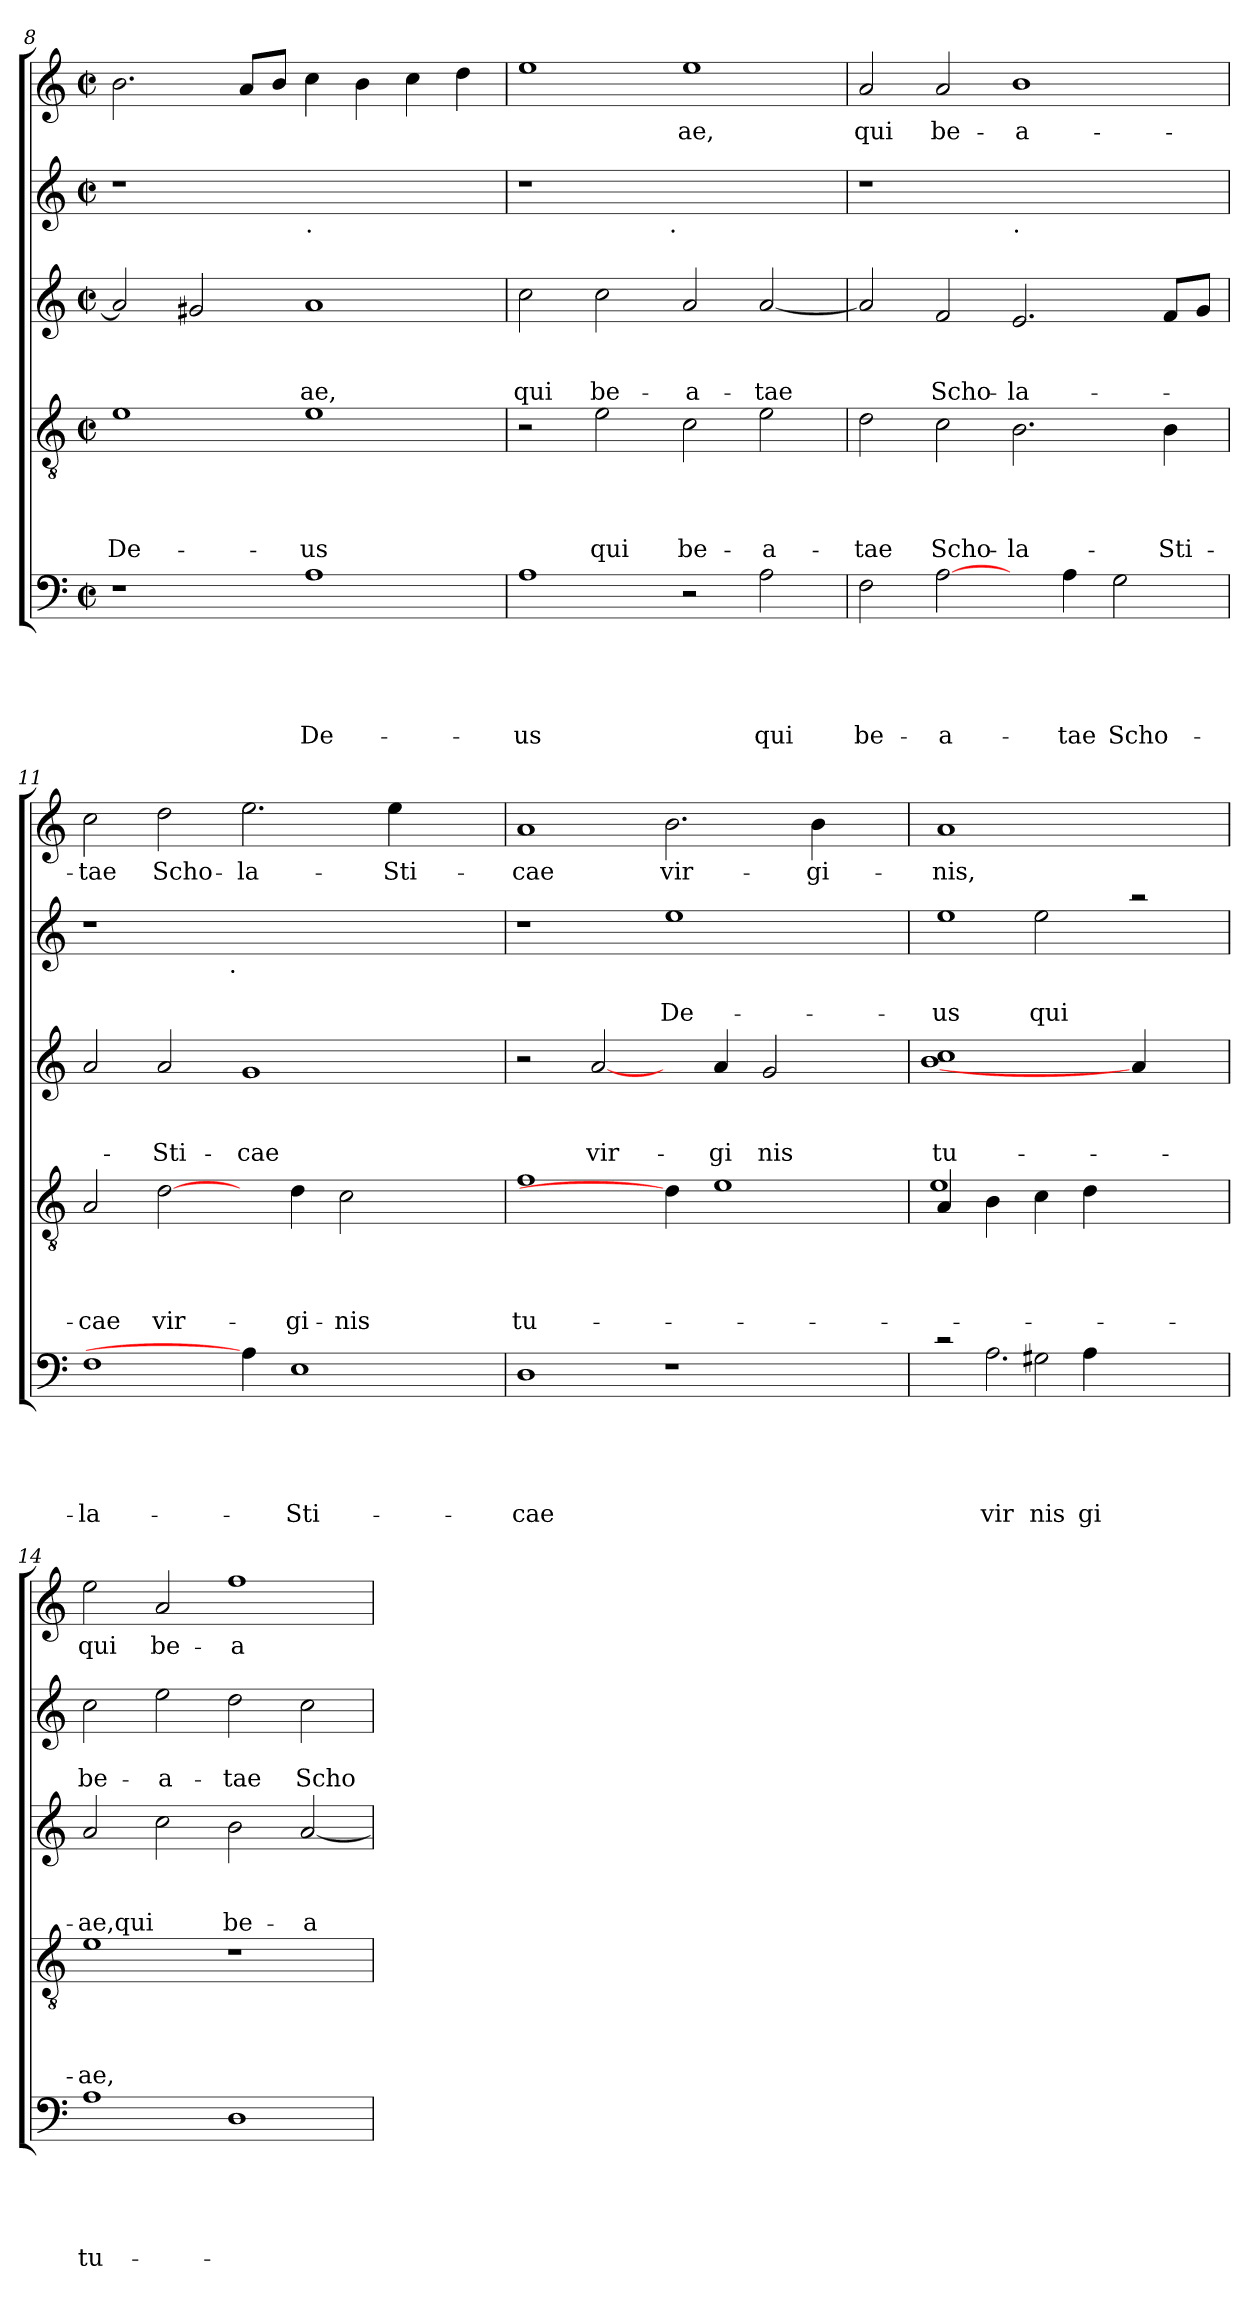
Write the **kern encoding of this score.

**kern	**text	**text	**text	**text	**text	**kern	**text	**text	**text	**text	**kern	**text	**text	**text	**kern	**text	**text	**kern	**text
*part5	*part5	*part5	*part5	*part5	*part5	*part4	*part4	*part4	*part4	*part4	*part3	*part3	*part3	*part3	*part2	*part2	*part2	*part1	*part1
*staff5	*staff5	*staff5	*staff5	*staff5	*staff5	*staff4	*staff4	*staff4	*staff4	*staff4	*staff3	*staff3	*staff3	*staff3	*staff2	*staff2	*staff2	*staff1	*staff1
!!LO:LB:g=z
*clefF4	*	*	*	*	*	*clefGv2	*	*	*	*	*clefG2	*	*	*	*clefG2	*	*	*clefG2	*
*k[]	*	*	*	*	*	*k[]	*	*	*	*	*k[]	*	*	*	*k[]	*	*	*k[]	*
*C:	*	*	*	*	*	*C:	*	*	*	*	*C:	*	*	*	*C:	*	*	*C:	*
*M2/2	*	*	*	*	*	*M2/2	*	*	*	*	*M2/2	*	*	*	*M2/2	*	*	*M2/2	*
*met(c|)	*	*	*	*	*	*met(c|)	*	*	*	*	*met(c|)	*	*	*	*met(c|)	*	*	*met(c|)	*
=8	=8	=8	=8	=8	=8	=8	=8	=8	=8	=8	=8	=8	=8	=8	=8	=8	=8	=8	=8
!	!	!	!	!	!	!	!	!	!	!LO:LY:b	!	!	!	!	!	!	!	!	!
1r	.	.	.	.	.	1e	.	.	.	De-	2a/]	.	.	.	1r	.	.	2.b\	.
.	.	.	.	.	.	.	.	.	.	.	2g#X/	.	.	.	.	.	.	.	.
.	.	.	.	.	.	.	.	.	.	.	.	.	.	.	.	.	.	8a/L	.
.	.	.	.	.	.	.	.	.	.	.	.	.	.	.	.	.	.	8b/J	.
!	!	!	!	!	!	!	!	!	!	!	!	!	!	!	!LO:TX:b:t=.	!	!	!	!
!	!	!	!	!	!LO:LY:b	!	!	!	!	!LO:LY:b	!	!	!	!LO:LY:b	!	!	!	!	!
1A	.	.	.	.	De-	1e	.	.	.	-us	1a	.	.	-ae,	1ryy	.	.	4cc\	.
.	.	.	.	.	.	.	.	.	.	.	.	.	.	.	.	.	.	4b\	.
.	.	.	.	.	.	.	.	.	.	.	.	.	.	.	.	.	.	4cc\	.
.	.	.	.	.	.	.	.	.	.	.	.	.	.	.	.	.	.	4dd\	.
=9	=9	=9	=9	=9	=9	=9	=9	=9	=9	=9	=9	=9	=9	=9	=9	=9	=9	=9	=9
!	!	!	!	!	!LO:LY:b	!	!	!	!	!	!	!	!	!LO:LY:b	!	!	!	!	!
*	*	*	*	*	*	*	*	*	*	*	*	*	*	*	*^	*	*	*	*
1A	.	.	.	.	-us	2r	.	.	.	.	2cc\	.	.	qui	1r	2ryy	.	.	1ee	.
!	!	!	!	!	!	!	!	!	!	!LO:LY:b	!	!	!	!LO:LY:b	!	!	!	!	!	!
.	.	.	.	.	.	2e\	.	.	.	qui	2cc\	.	.	be-	.	4...ryy	.	.	.	.
!	!	!	!	!	!	!	!	!	!	!	!	!	!	!	!	!LO:TX:b:t=.	!	!	!	!
.	.	.	.	.	.	.	.	.	.	.	.	.	.	.	.	1ryy	.	.	.	.
!	!	!	!	!	!	!	!	!	!	!LO:LY:b	!	!	!	!LO:LY:b	!	!	!	!	!	!LO:LY:b
2r	.	.	.	.	.	2c\	.	.	.	be-	2a/	.	.	-a-	1ryy	.	.	.	1ee	-ae,
!	!	!	!	!	!LO:LY:b	!	!	!	!	!LO:LY:b:rj	!	!	!	!LO:LY:b:rj	!	!	!	!	!	!
2A\	.	.	.	.	qui	2e\	.	.	.	-a-	[<2a/	.	.	-tae	.	.	.	.	.	.
.	.	.	.	.	.	.	.	.	.	.	.	.	.	.	.	32ryy	.	.	.	.
=10	=10	=10	=10	=10	=10	=10	=10	=10	=10	=10	=10	=10	=10	=10	=10	=10	=10	=10	=10	=10
!	!	!	!	!	!LO:LY:b	!	!	!	!	!LO:LY:b	!	!	!	!	!	!	!	!	!	!LO:LY:b
*	*	*	*	*	*	*	*	*	*	*	*	*	*	*	*v	*v	*	*	*	*
2F\	.	.	.	.	be-	2d\	.	.	.	-tae	2a/]	.	.	.	1r	.	.	2a/	qui
!	!	!	!	!	!LO:LY:b	!	!	!	!	!LO:LY:b	!	!	!	!LO:LY:b	!	!	!	!	!LO:LY:b
[2A\	.	.	.	.	-a-	2c\	.	.	.	Scho-	2f/	.	.	Scho-	.	.	.	2a/	be-
!	!	!	!	!	!	!	!	!	!	!	!	!	!	!	!LO:TX:b:t=.	!	!	!	!
!	!	!	!	!	!	!	!	!	!	!LO:LY:b:rj	!	!	!	!LO:LY:b:rj	!	!	!	!	!LO:LY:b
4ryy	.	.	.	.	.	2.B\	.	.	.	-la-	2.e/	.	.	-la-	1ryy	.	.	1b	-a-
!	!	!	!	!	!LO:LY:b	!	!	!	!	!	!	!	!	!	!	!	!	!	!
4A\	.	.	.	.	-tae	.	.	.	.	.	.	.	.	.	.	.	.	.	.
!	!	!	!	!	!LO:LY:b	!	!	!	!	!	!	!	!	!	!	!	!	!	!
2G\	.	.	.	.	Scho-	.	.	.	.	.	.	.	.	.	.	.	.	.	.
!	!	!	!	!	!	!	!	!	!	!LO:LY:b	!	!	!	!	!	!	!	!	!
.	.	.	.	.	.	4B\	.	.	.	-Sti-	8f/L	.	.	.	.	.	.	.	.
.	.	.	.	.	.	.	.	.	.	.	8g/J	.	.	.	.	.	.	.	.
=11	=11	=11	=11	=11	=11	=11	=11	=11	=11	=11	=11	=11	=11	=11	=11	=11	=11	=11	=11
!	!	!	!	!	!LO:LY:b	!	!	!	!	!LO:LY:b	!	!	!	!	!	!	!	!	!LO:LY:b
*	*	*	*	*	*	*	*	*	*	*	*	*	*	*	*^	*	*	*	*
1F	.	.	.	.	-la-	2A/	.	.	.	-cae	2a/	.	.	.	1r	2ryy	.	.	2cc\	-tae
!	!	!	!	!	!	!	!	!	!	!LO:LY:b	!	!	!	!LO:LY:b	!	!	!	!	!	!LO:LY:b
.	.	.	.	.	.	[2d\	.	.	.	vir-	2a/	.	.	-Sti-	.	4...ryy	.	.	2dd\	Scho-
!	!	!	!	!	!	!	!	!	!	!	!	!	!	!	!	!LO:TX:b:t=.	!	!	!	!
.	.	.	.	.	.	.	.	.	.	.	.	.	.	.	.	1ryy	.	.	.	.
!	!	!	!	!	!	!	!	!	!	!	!	!	!	!LO:LY:b:rj	!	!	!	!	!	!LO:LY:b:rj
4A\]	.	.	.	.	.	4ryy	.	.	.	.	1g	.	.	-cae	1ryy	.	.	.	2.ee\	-la-
!	!	!	!	!	!LO:LY:b	!	!	!	!	!LO:LY:b	!	!	!	!	!	!	!	!	!	!
1E	.	.	.	.	-Sti-	4d\	.	.	.	-gi-	.	.	.	.	.	.	.	.	.	.
!	!	!	!	!	!	!	!	!	!	!LO:LY:b	!	!	!	!	!	!	!	!	!	!
.	.	.	.	.	.	2c\	.	.	.	-nis	.	.	.	.	.	.	.	.	.	.
!	!	!	!	!	!	!	!	!	!	!	!	!	!	!	!	!	!	!	!	!LO:LY:b
.	.	.	.	.	.	.	.	.	.	.	.	.	.	.	.	.	.	.	4ee\	-Sti-
.	.	.	.	.	.	.	.	.	.	.	.	.	.	.	.	4ryy	.	.	.	.
.	.	.	.	.	.	4ryy	.	.	.	.	4ryy	.	.	.	4ryy	.	.	.	4ryy	.
.	.	.	.	.	.	.	.	.	.	.	.	.	.	.	.	32ryy	.	.	.	.
=12	=12	=12	=12	=12	=12	=12	=12	=12	=12	=12	=12	=12	=12	=12	=12	=12	=12	=12	=12	=12
!	!	!	!	!	!LO:LY:b	!	!	!	!	!LO:LY:b	!	!	!	!	!	!	!	!	!	!LO:LY:b:rj
*	*	*	*	*	*	*	*	*	*	*	*	*	*	*	*v	*v	*	*	*	*
1D	.	.	.	.	-cae	1f	.	.	.	tu-	2r	.	.	.	1r	.	.	1a	-cae
!	!	!	!	!	!	!	!	!	!	!	!	!	!	!LO:LY:b	!	!	!	!	!
.	.	.	.	.	.	.	.	.	.	.	[2a/	.	.	vir-	.	.	.	.	.
!	!	!	!	!	!	!	!	!	!	!	!	!	!	!	!	!	!LO:LY:b	!	!LO:LY:b
1r	.	.	.	.	.	4d\]	.	.	.	.	4ryy	.	.	.	1ee	.	De-	2.b\	vir-
!	!	!	!	!	!	!	!	!	!	!	!	!	!	!LO:LY:b	!	!	!	!	!
.	.	.	.	.	.	1e	.	.	.	.	4a/	.	.	-gi	.	.	.	.	.
!	!	!	!	!	!	!	!	!	!	!	!	!	!	!LO:LY:b	!	!	!	!	!
.	.	.	.	.	.	.	.	.	.	.	2g/	.	.	nis	.	.	.	.	.
!	!	!	!	!	!	!	!	!	!	!	!	!	!	!	!	!	!	!	!LO:LY:b
.	.	.	.	.	.	.	.	.	.	.	.	.	.	.	.	.	.	4b\	-gi-
4ryy	.	.	.	.	.	.	.	.	.	.	4ryy	.	.	.	4ryy	.	.	4ryy	.
=13	=13	=13	=13	=13	=13	=13	=13	=13	=13	=13	=13	=13	=13	=13	=13	=13	=13	=13	=13
*^	*	*	*	*	*	*^	*	*	*	*	*	*	*	*	*	*	*	*	*
*	*^	*	*	*	*	*	*	*	*	*	*	*	*	*	*	*	*	*	*	*	*
!	!	!	!	!	!	!	!	!	!	!	!	!	!	!	!	!	!LO:LY:b	!	!	!LO:LY:b	!	!LO:LY:b
*	*	*	*	*	*	*	*	*	*	*	*	*	*	*	*	*	*	*^	*	*	*	*
2rc	4ryy	2.ryy	.	.	.	.	.	4A/	1e	.	.	.	.	1b 1cc	.	.	tu-	1ee	2ryy	.	-us	1a	-nis,
!	!	!	!	!	!	!	!LO:LY:b	!	!	!	!	!	!	!	!	!	!	!	!	!	!	!	!
.	2.A\	.	.	.	.	.	vir-	4B\	.	.	.	.	.	.	.	.	.	.	.	.	.	.	.
!	!	!	!	!	!	!	!LO:LY:b	!	!	!	!	!	!	!	!	!	!	!	!	!	!LO:LY:b	!	!
2G#X\	.	.	.	.	.	.	nis	4c\	.	.	.	.	.	.	.	.	.	.	2ee\	.	qui	.	.
!	!	!	!	!	!	!	!LO:LY:b	!	!	!	!	!	!	!	!	!	!	!	!	!	!	!	!
.	.	4A\	.	.	.	.	-gi-	4d\	.	.	.	.	.	.	.	.	.	.	.	.	.	.	.
2ryy	2ryy	2ryy	.	.	.	.	.	2ryy	2ryy	.	.	.	.	4a/]	.	.	.	2raa	2ryy	.	.	2ryy	.
.	.	.	.	.	.	.	.	.	.	.	.	.	.	4ryy	.	.	.	.	.	.	.	.	.
*v	*v	*v	*	*	*	*	*	*	*	*	*	*	*	*	*	*	*	*v	*v	*	*	*	*
*	*	*	*	*	*	*v	*v	*	*	*	*	*	*	*	*	*	*	*	*	*
!!LO:PB:g=z
=14	=14	=14	=14	=14	=14	=14	=14	=14	=14	=14	=14	=14	=14	=14	=14	=14	=14	=14	=14
!	!	!	!	!	!LO:LY:b	!	!	!	!	!LO:LY:b	!	!	!	!LO:LY:b	!	!	!LO:LY:b	!	!LO:LY:b
1A	.	.	.	.	-tu-	1e	.	.	.	-ae,	2a/	.	.	-ae,qui	2cc\	.	be-	2ee\	qui
!	!	!	!	!	!	!	!	!	!	!	!	!	!	!	!	!	!LO:LY:b	!	!LO:LY:b
.	.	.	.	.	.	.	.	.	.	.	2cc\	.	.	.	2ee\	.	-a-	2a/	be-
!	!	!	!	!	!	!	!	!	!	!	!	!	!	!LO:LY:b	!	!	!LO:LY:b	!	!LO:LY:b
1D	.	.	.	.	.	1r	.	.	.	.	2b\	.	.	be-	2dd\	.	-tae	1ff	-a-
!	!	!	!	!	!	!	!	!	!	!	!	!	!	!LO:LY:b	!	!	!LO:LY:b	!	!
.	.	.	.	.	.	.	.	.	.	.	[<2a/	.	.	-a-	2cc\	.	Scho-	.	.
=	=	=	=	=	=	=	=	=	=	=	=	=	=	=	=	=	=	=	=
*-	*-	*-	*-	*-	*-	*-	*-	*-	*-	*-	*-	*-	*-	*-	*-	*-	*-	*-	*-
